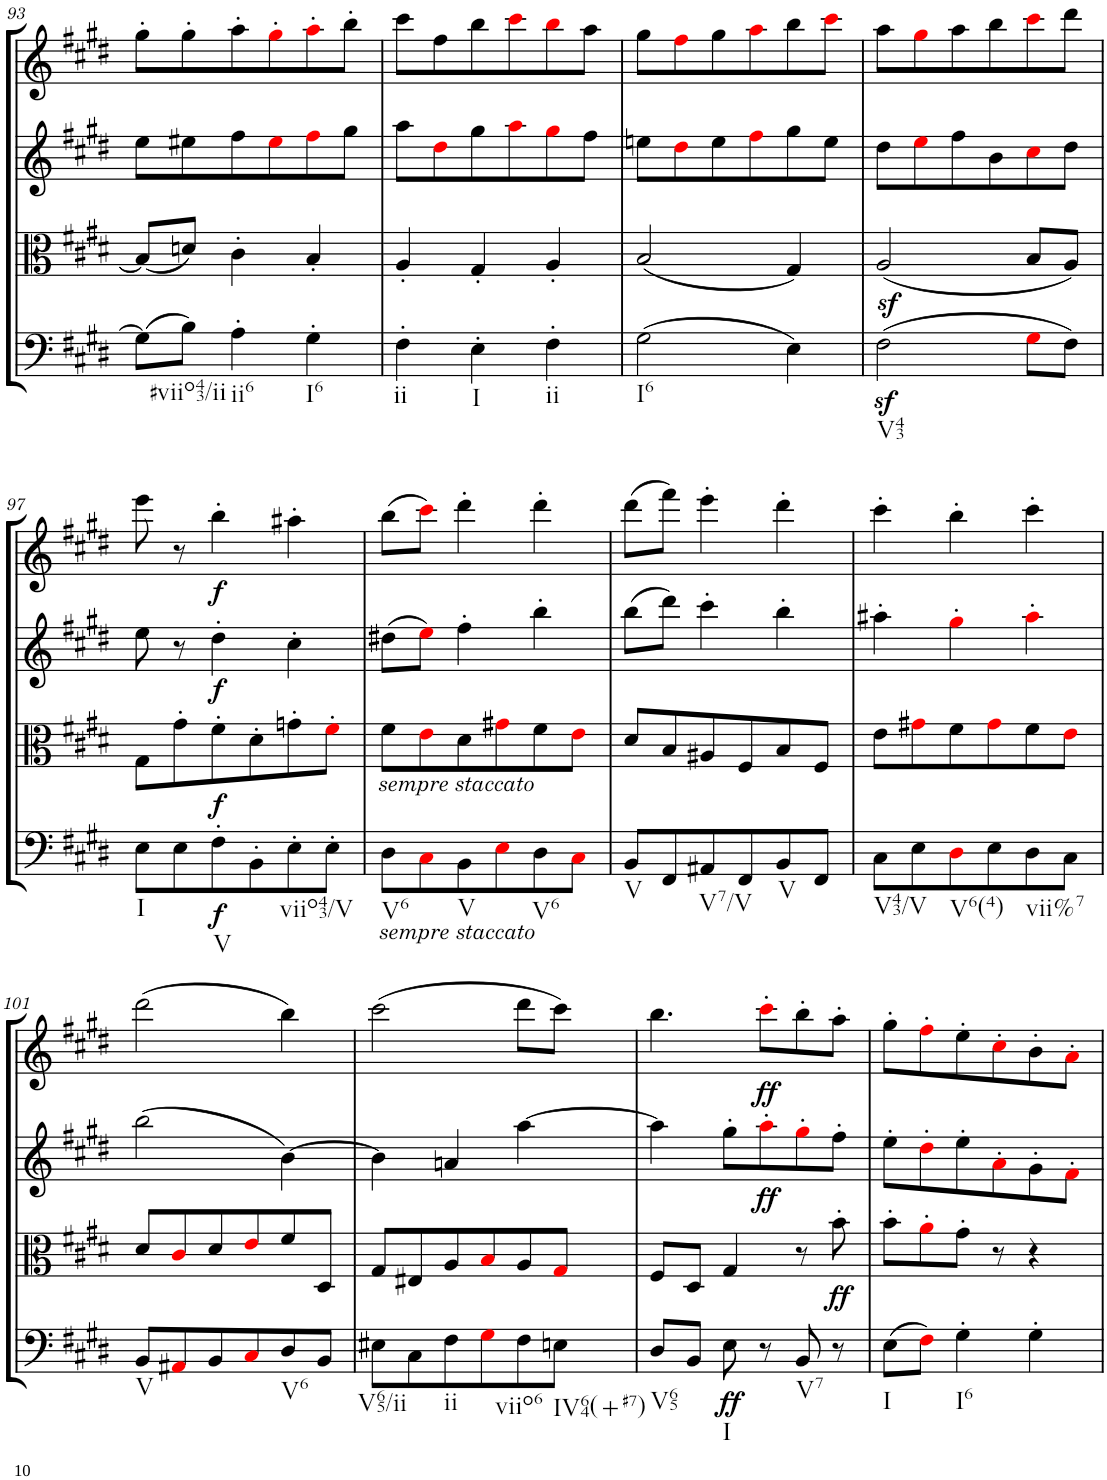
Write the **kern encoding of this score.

**kern	**dynam	**kern	**dynam	**kern	**dynam	**kern	**dynam
*part4	*part4	*part3	*part3	*part2	*part2	*part1	*part1
*staff4	*staff4	*staff3	*staff3	*staff2	*staff2	*staff1	*staff1
*I"Violoncello.	*	*I"Viola.	*	*I"Violin II.	*	*I"Violin I.	*
*I'Vc	*	*I'Vla	*	*I'Vln	*	*I'Vln	*
!!LO:PB:g=z
*clefC4	*	*clefC3	*	*clefG2	*	*clefG2	*
*k[f#c#g#d#]	*	*k[f#c#g#d#]	*	*k[f#c#g#d#]	*	*k[f#c#g#d#]	*
*M3/4	*	*M3/4	*	*M3/4	*	*M3/4	*
=93	=93	=93	=93	=93	=93	=93	=93
(8G#\L]	.	(8B/L]	.	8ee\L	.	8gg#'\L	.
!LO:TX:b:t=#viio43/ii	!	!	!	!	!	!	!
8B\J)	.	8dn/J)	.	8ee#X\	.	8gg#'\	.
!LO:TX:b:t=ii6	!	!	!	!	!	!	!
4A'\	.	4c#'\	.	8ff#\	.	8aa'\	.
.	.	.	.	8ee#i\	.	8gg#'i\	.
!LO:TX:b:t=I6	!	!	!	!	!	!	!
4G#'\	.	4B'/	.	8ff#i\	.	8aa'i\	.
.	.	.	.	8gg#\J	.	8bb'\J	.
=94	=94	=94	=94	=94	=94	=94	=94
!LO:TX:b:t=ii	!	!	!	!	!	!	!
4F#'\	.	4A'/	.	8aa\L	.	8ccc#\L	.
.	.	.	.	8dd#i\	.	8ff#\	.
!LO:TX:b:t=I	!	!	!	!	!	!	!
4E'\	.	4G#'/	.	8gg#\	.	8bb\	.
.	.	.	.	8aai\	.	8ccc#i\	.
!LO:TX:b:t=ii	!	!	!	!	!	!	!
4F#'\	.	4A'/	.	8gg#i\	.	8bbi\	.
.	.	.	.	8ff#\J	.	8aa\J	.
=95	=95	=95	=95	=95	=95	=95	=95
!LO:TX:b:t=I6	!	!	!	!	!	!	!
(2G#\	.	(2B/	.	8een\L	.	8gg#\L	.
.	.	.	.	8dd#i\	.	8ff#i\	.
.	.	.	.	8ee\	.	8gg#\	.
.	.	.	.	8ff#i\	.	8aai\	.
4E\)	.	4G#/)	.	8gg#\	.	8bb\	.
.	.	.	.	8ee\J	.	8ccc#i\J	.
=96	=96	=96	=96	=96	=96	=96	=96
!LO:TX:b:t=V43	!	!	!	!	!	!	!
(2F#z<\	.	(2Az</	.	8dd#\L	.	8aa\L	.
.	.	.	.	8eei\	.	8gg#i\	.
.	.	.	.	8ff#\	.	8aa\	.
.	.	.	.	8b\	.	8bb\	.
8G#i\L	.	8B/L	.	8cc#i\	.	8ccc#i\	.
8F#\J)	.	8A/J)	.	8dd#\J	.	8ddd#\J	.
!!LO:LB:g=z
=97	=97	=97	=97	=97	=97	=97	=97
!LO:TX:b:t=I	!	!	!	!	!	!	!
8E\L	.	8G#\L	.	8ee\	.	8eee\	.
8E\	.	8g#'\	.	8r	.	8r	.
!LO:TX:b:t=V	!	!	!	!	!	!	!
!	!LO:DY:b	!	!LO:DY:b	!	!LO:DY:b	!	!LO:DY:b
8F#'\	f	8f#'\	f	4dd#'\	f	4bb'\	f
8BB'\	.	8d#'\	.	.	.	.	.
!LO:TX:b:t=viio43/V	!	!	!	!	!	!	!
8E'\	.	8gn'\	.	4cc#'\	.	4aa#X'\	.
8E'\J	.	8f#'i\J	.	.	.	.	.
=98	=98	=98	=98	=98	=98	=98	=98
!	!	!LO:TX:b:i:t=sempre staccato	!	!	!	!	!
!LO:TX:b:i:t=sempre staccato	!	!	!	!	!	!	!
!LO:TX:b:t=V6	!	!	!	!	!	!	!
8D#\L	.	8f#\L	.	(8dd#X\L	.	(8bb\L	.
8C#i\	.	8ei\	.	8eei\J)	.	8ccc#i\J)	.
!LO:TX:b:t=V	!	!	!	!	!	!	!
8BB\	.	8d#\	.	4ff#'\	.	4ddd#'\	.
8Ei\	.	8g#Xi\	.	.	.	.	.
!LO:TX:b:t=V6	!	!	!	!	!	!	!
8D#\	.	8f#\	.	4bb'\	.	4ddd#'\	.
8C#i\J	.	8ei\J	.	.	.	.	.
=99	=99	=99	=99	=99	=99	=99	=99
!LO:TX:b:t=V	!	!	!	!	!	!	!
8BB/L	.	8d#/L	.	(8bb\L	.	(8ddd#\L	.
8FF#/	.	8B/	.	8ddd#\J)	.	8fff#\J)	.
!LO:TX:b:t=V7/V	!	!	!	!	!	!	!
8AA#X/	.	8A#X/	.	4ccc#'\	.	4eee'\	.
8FF#/	.	8F#/	.	.	.	.	.
!LO:TX:b:t=V	!	!	!	!	!	!	!
8BB/	.	8B/	.	4bb'\	.	4ddd#'\	.
8FF#/J	.	8F#/J	.	.	.	.	.
=100	=100	=100	=100	=100	=100	=100	=100
!LO:TX:b:t=V43/V	!	!	!	!	!	!	!
8C#\L	.	8e\L	.	4aa#X'\	.	4ccc#'\	.
8E\	.	8g#Xi\	.	.	.	.	.
!LO:TX:b:t=V6(4)	!	!	!	!	!	!	!
8D#i\	.	8f#\	.	4gg#'i\	.	4bb'\	.
8E\	.	8g#i\	.	.	.	.	.
!LO:TX:b:t=vii%7	!	!	!	!	!	!	!
8D#\	.	8f#\	.	4aa#'i\	.	4ccc#'\	.
8C#\J	.	8ei\J	.	.	.	.	.
!!LO:LB:g=z
=101	=101	=101	=101	=101	=101	=101	=101
!LO:TX:b:t=V	!	!	!	!	!	!	!
8BB/L	.	8d#/L	.	(2bb\	.	(2ddd#\	.
8AA#Xi/	.	8c#i/	.	.	.	.	.
8BB/	.	8d#/	.	.	.	.	.
8C#i/	.	8ei/	.	.	.	.	.
!LO:TX:b:t=V6	!	!	!	!	!	!	!
8D#/	.	8f#/	.	[4b\)	.	4bb\)	.
8BB/J	.	8D#/J	.	.	.	.	.
=102	=102	=102	=102	=102	=102	=102	=102
!LO:TX:b:t=V65/ii	!	!	!	!	!	!	!
8E#X\L	.	8G#/L	.	4b\]	.	(2ccc#\	.
8C#\	.	8E#X/	.	.	.	.	.
!LO:TX:b:t=ii	!	!	!	!	!	!	!
8F#\	.	8A/	.	4an/	.	.	.
8G#i\	.	8Bi/	.	.	.	.	.
!LO:TX:b:t=viio6	!	!	!	!	!	!	!
8F#\	.	8A/	.	[4aa\	.	8ddd#\L	.
!LO:TX:b:t=IV64(+#7)	!	!	!	!	!	!	!
8En\J	.	8G#i/J	.	.	.	8ccc#\J)	.
=103	=103	=103	=103	=103	=103	=103	=103
!LO:TX:b:t=V65	!	!	!	!	!	!	!
8D#/L	.	8F#/L	.	4aa\]	.	4.bb\	.
8BB/J	.	8D#/J	.	.	.	.	.
!LO:TX:b:t=I	!	!	!	!	!	!	!
!	!LO:DY:b	!	!	!	!	!	!
8E\	ff	4G#/	.	8gg#'\L	.	.	.
!	!	!	!	!	!LO:DY:b	!	!LO:DY:b
8r	.	.	.	8aa'i\	ff	8ccc#'i\L	ff
!LO:TX:b:t=V7	!	!	!	!	!	!	!
8BB/	.	8r	.	8gg#'i\	.	8bb'\	.
!	!	!	!LO:DY:b	!	!	!	!
8r	.	8b'\	ff	8ff#'\J	.	8aa'\J	.
=104	=104	=104	=104	=104	=104	=104	=104
!LO:TX:b:t=I	!	!	!	!	!	!	!
(8E\L	.	8b'\L	.	8ee'\L	.	8gg#'\L	.
8F#i\J)	.	8a'i\	.	8dd#'i\	.	8ff#'i\	.
!LO:TX:b:t=I6	!	!	!	!	!	!	!
4G#'\	.	8g#'\J	.	8ee'\	.	8ee'\	.
.	.	8r	.	8a'i\	.	8cc#'i\	.
4G#'\	.	4r	.	8g#'\	.	8b'\	.
.	.	.	.	8f#'i\J	.	8a'i\J	.
=	=	=	=	=	=	=	=
*-	*-	*-	*-	*-	*-	*-	*-
